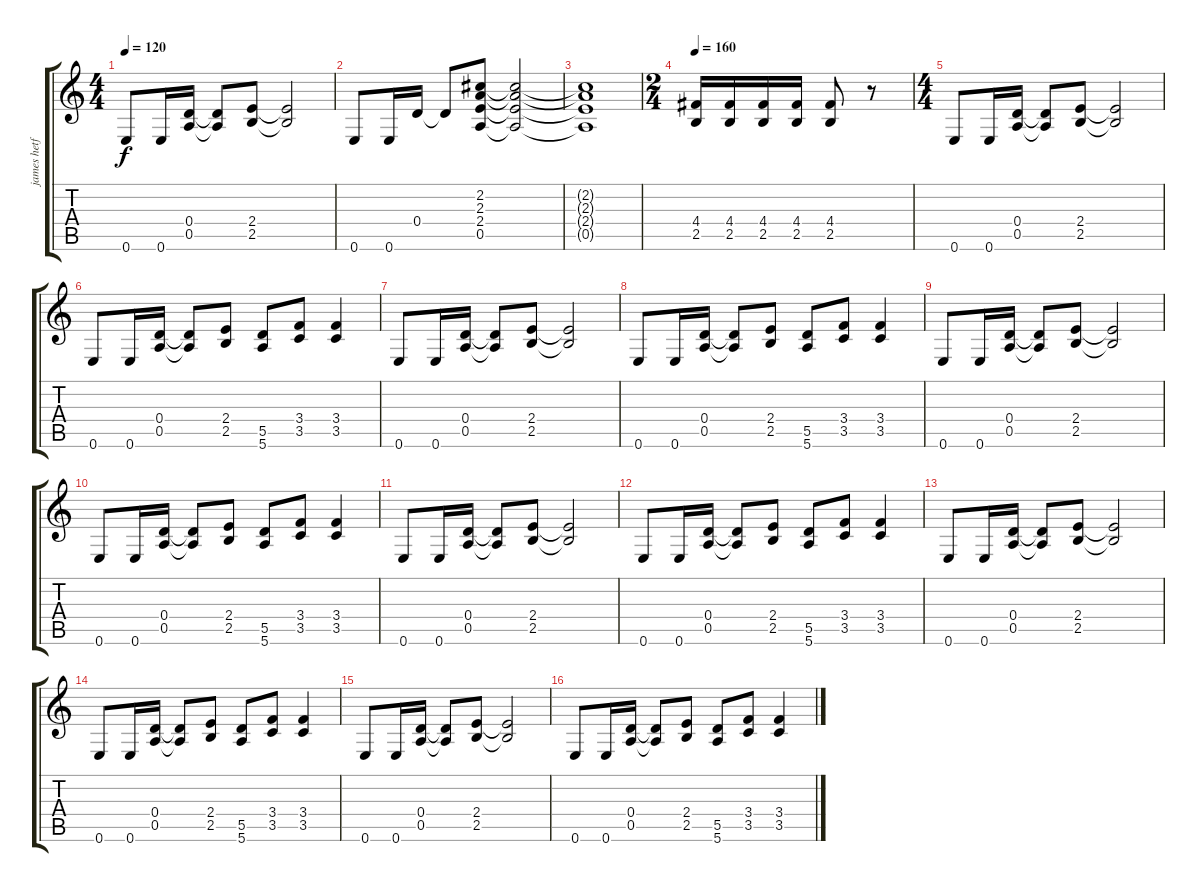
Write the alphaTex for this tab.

\track ("james hetfield" "james hetf") {instrument overdrivenguitar}
\staff {score tabs}
\tuning (E4 B3 G3 D3 A2 E2) {hide}
\ts (4 4)
\tempo 120
\clef g2
\ks c
0.6.8{dy f instrument overdrivenguitar} 0.6.16 (0.4 0.5).16 (0.4{t} 0.5{t}).8 (2.4 2.5).8 (2.4{t} 2.5{t}).2 |
0.6.8 0.6.16 0.4.16 0.4{t}.8 (2.2 2.3 2.4 0.5).8 (2.2{t} 2.3{t} 2.4{t} 0.5{t}).2 |
(2.2{t} 2.3{t} 2.4{t} 0.5{t}).1 |
\ts (2 4)
\tempo 160
(4.4 2.5).16 (4.4 2.5).16 (4.4 2.5).16 (4.4 2.5).16 (4.4 2.5).8 r.8 |
\ts (4 4)
0.6.8 0.6.16 (0.4 0.5).16 (0.4{t} 0.5{t}).8 (2.4 2.5).8 (2.4{t} 2.5{t}).2 |
0.6.8 0.6.16 (0.4 0.5).16 (0.4{t} 0.5{t}).8 (2.4 2.5).8 (5.5 5.6).8 (3.4 3.5).8 (3.4 3.5).4 |
0.6.8 0.6.16 (0.4 0.5).16 (0.4{t} 0.5{t}).8 (2.4 2.5).8 (2.4{t} 2.5{t}).2 |
0.6.8 0.6.16 (0.4 0.5).16 (0.4{t} 0.5{t}).8 (2.4 2.5).8 (5.5 5.6).8 (3.4 3.5).8 (3.4 3.5).4 |
0.6.8 0.6.16 (0.4 0.5).16 (0.4{t} 0.5{t}).8 (2.4 2.5).8 (2.4{t} 2.5{t}).2 |
0.6.8 0.6.16 (0.4 0.5).16 (0.4{t} 0.5{t}).8 (2.4 2.5).8 (5.5 5.6).8 (3.4 3.5).8 (3.4 3.5).4 |
0.6.8 0.6.16 (0.4 0.5).16 (0.4{t} 0.5{t}).8 (2.4 2.5).8 (2.4{t} 2.5{t}).2 |
0.6.8 0.6.16 (0.4 0.5).16 (0.4{t} 0.5{t}).8 (2.4 2.5).8 (5.5 5.6).8 (3.4 3.5).8 (3.4 3.5).4 |
0.6.8 0.6.16 (0.4 0.5).16 (0.4{t} 0.5{t}).8 (2.4 2.5).8 (2.4{t} 2.5{t}).2 |
0.6.8 0.6.16 (0.4 0.5).16 (0.4{t} 0.5{t}).8 (2.4 2.5).8 (5.5 5.6).8 (3.4 3.5).8 (3.4 3.5).4 |
0.6.8 0.6.16 (0.4 0.5).16 (0.4{t} 0.5{t}).8 (2.4 2.5).8 (2.4{t} 2.5{t}).2 |
0.6.8 0.6.16 (0.4 0.5).16 (0.4{t} 0.5{t}).8 (2.4 2.5).8 (5.5 5.6).8 (3.4 3.5).8 (3.4 3.5).4
